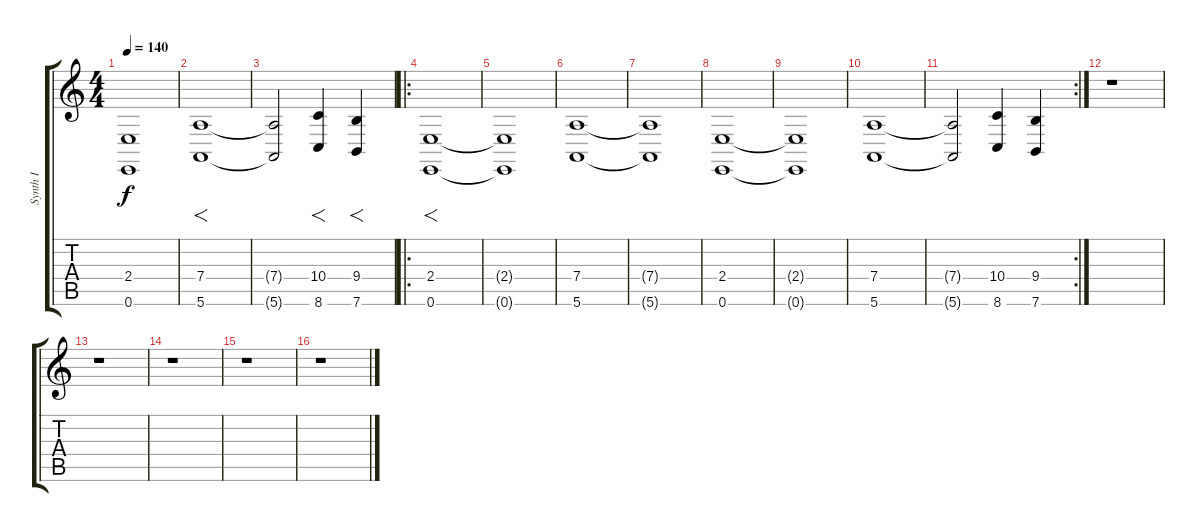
\track ("Synth I" "Synth I") {instrument pad4choir}
\staff {score tabs}
\tuning (E4 B3 G3 D3 A2 E2) {hide}
\ts (4 4)
\tempo 140
\clef g2
\ks c
(2.4{t} 0.6{t}).1{dy f} |
(7.4 5.6).1{f} |
(7.4{t} 5.6{t}).2 (10.4 8.6).4{f} (9.4 7.6).4{f} |
\ro
(2.4 0.6).1{f} |
(2.4{t} 0.6{t}).1 |
(7.4 5.6).1 |
(7.4{t} 5.6{t}).1 |
(2.4 0.6).1 |
(2.4{t} 0.6{t}).1 |
(7.4 5.6).1 |
\rc 2
(7.4{t} 5.6{t}).2 (10.4 8.6).4 (9.4 7.6).4 |
r.1 |
r.1 |
r.1 |
r.1 |
r.1
